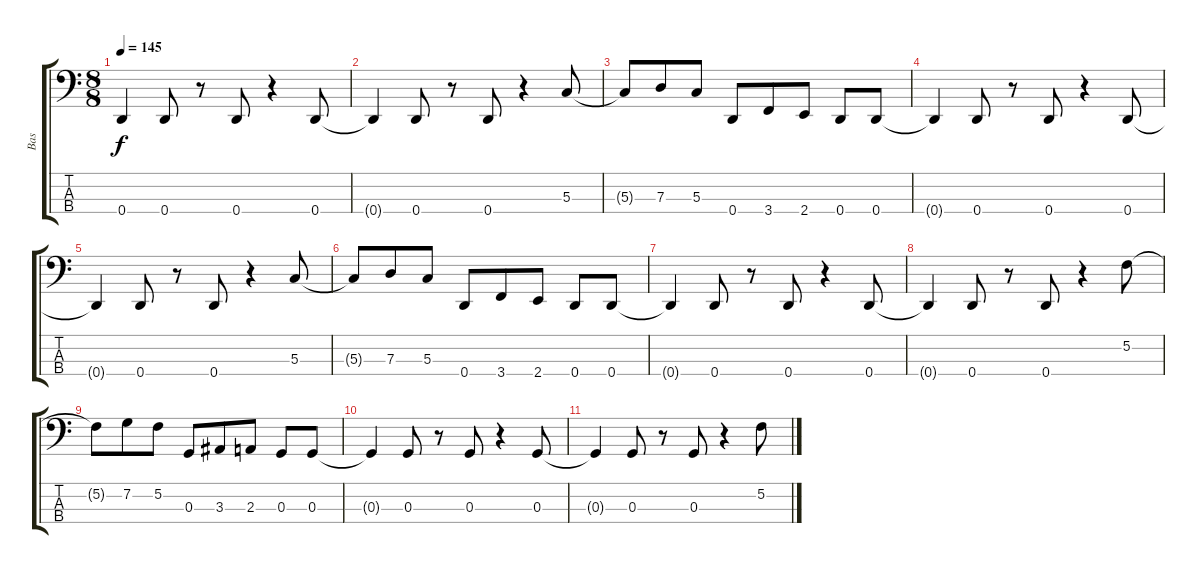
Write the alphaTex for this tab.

\track ("Bas" "Bas") {instrument electricbasspick}
\staff {score tabs}
\tuning (F2 C2 G1 D1) {hide}
\ts (8 8)
\tempo 145
\clef f4
\ks c
0.4{t}.4{dy f} 0.4.8 r.8 0.4.8 r.4 0.4.8 |
0.4{t}.4 0.4.8 r.8 0.4.8 r.4 5.3.8 |
5.3{t}.8 7.3.8 5.3.8 0.4.8 3.4.8 2.4.8 0.4.8 0.4.8 |
0.4{t}.4 0.4.8 r.8 0.4.8 r.4 0.4.8 |
0.4{t}.4 0.4.8 r.8 0.4.8 r.4 5.3.8 |
5.3{t}.8 7.3.8 5.3.8 0.4.8 3.4.8 2.4.8 0.4.8 0.4.8 |
0.4{t}.4 0.4.8 r.8 0.4.8 r.4 0.4.8 |
0.4{t}.4 0.4.8 r.8 0.4.8 r.4 5.2.8 |
5.2{t}.8 7.2.8 5.2.8 0.3.8 3.3.8 2.3.8 0.3.8 0.3.8 |
0.3{t}.4 0.3.8 r.8 0.3.8 r.4 0.3.8 |
0.3{t}.4 0.3.8 r.8 0.3.8 r.4 5.2.8
